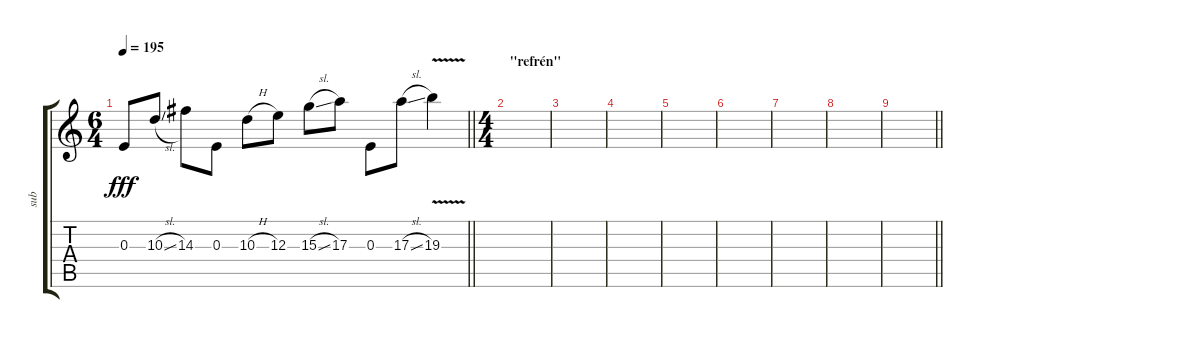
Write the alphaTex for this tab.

\track ("sub" "sub") {instrument distortionguitar}
\staff {score tabs}
\tuning (Db4 Ab3 E3 B2 Gb2 B1) {hide}
\ts (6 4)
\tempo 195
\clef g2
\barLineRight lightlight
\ks c
0.3.8{dy fff} 10.3{sl}.8 14.3.8 0.3.8 10.3{h}.8 12.3.8 15.3{sl}.8 17.3.8 0.3.8 17.3{sl}.8 19.3{v}.4 |
\ts (4 4)
\section ("" "\"refrén\"")
|
|
|
|
|
|
|
\barLineRight lightlight
